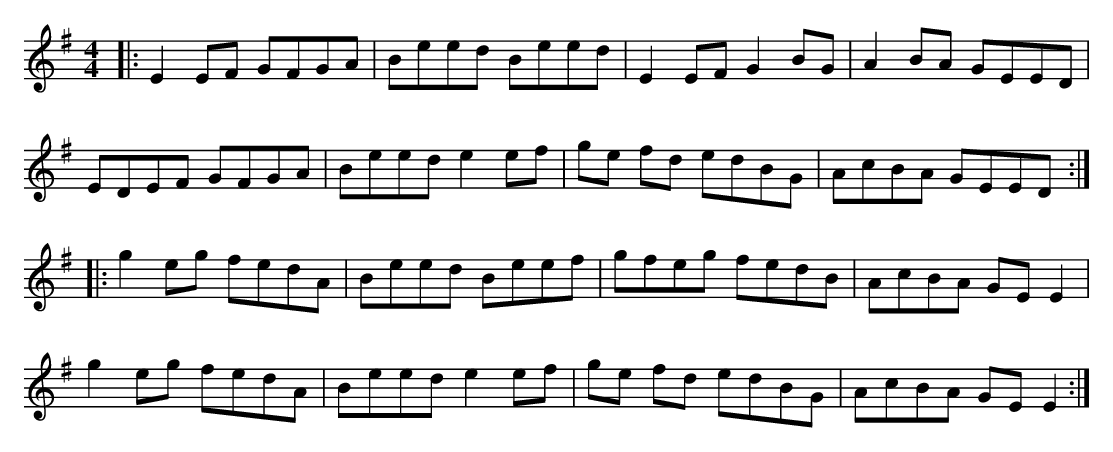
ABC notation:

X:1
M:4/4
K:Emin
|:E2 EF GFGA|Beed Beed|E2 EF G2 BG|A2 BA GEED|
EDEF GFGA|Beed e2 ef|ge fd edBG|AcBA GEED:|
|:g2 eg fedA|Beed Beef|gfeg fedB|AcBA GE E2|
g2 eg fedA|Beed e2 ef|ge fd edBG|AcBA GE E2:|
